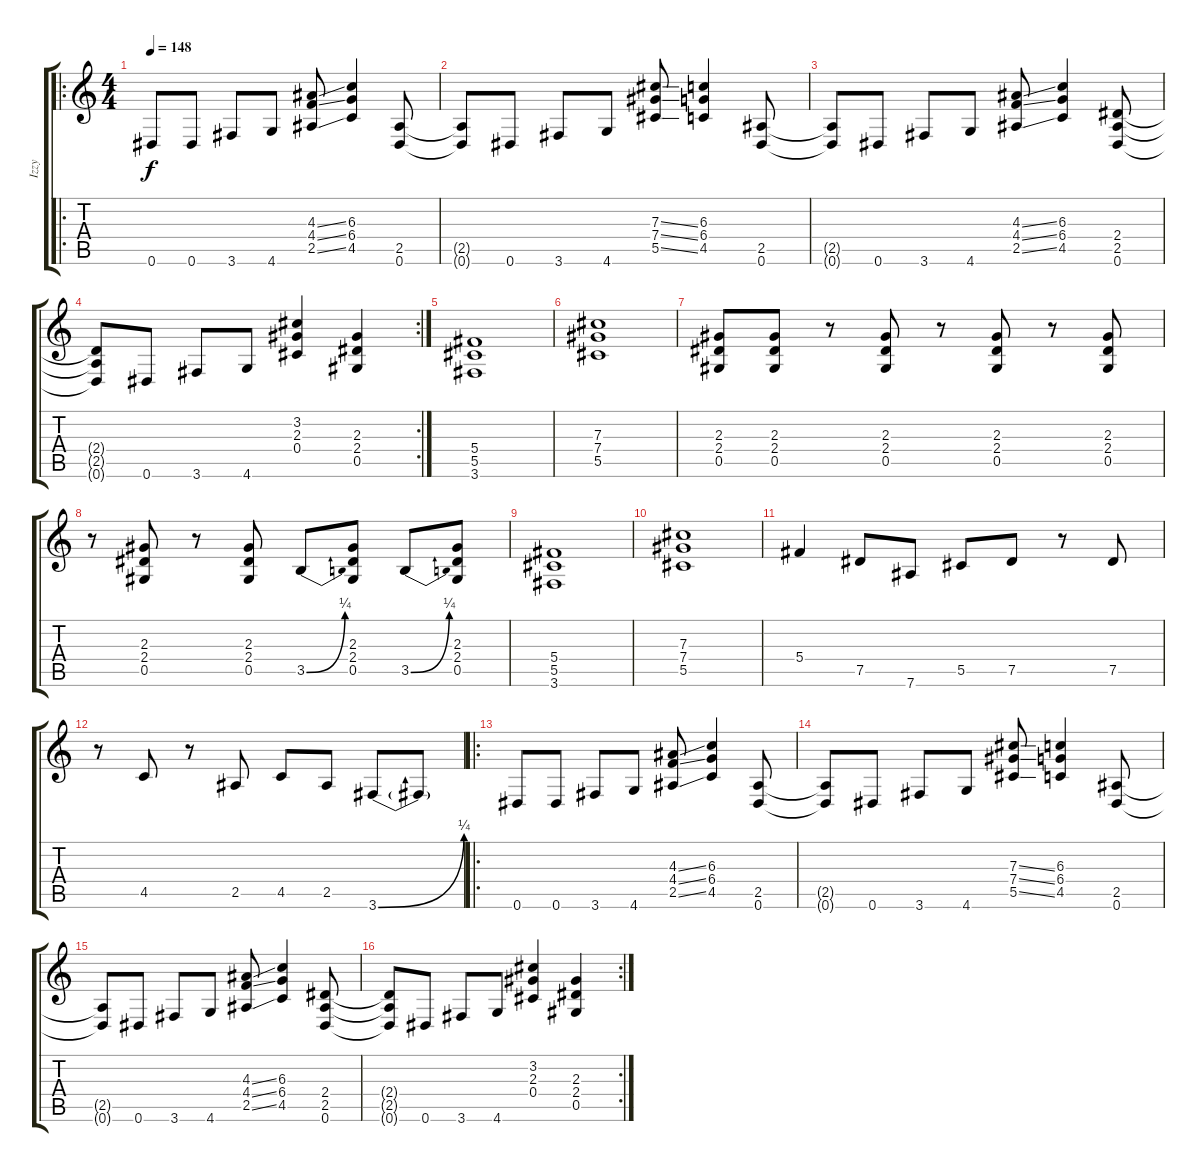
\track ("Izzy" "Izzy") {instrument distortionguitar}
\staff {score tabs}
\tuning (Eb4 Bb3 Gb3 Db3 Ab2 Eb2) {hide}
\ro
\ts (4 4)
\tempo 148
\clef g2
\ks c
0.6.8{dy f instrument distortionguitar} 0.6.8 3.6.8 4.6.8 (4.3{ss} 4.4{ss} 2.5{ss}).8 (6.3 6.4 4.5).4 (2.5 0.6).8 |
(2.5{t} 0.6{t}).8 0.6.8 3.6.8 4.6.8 (7.3{ss} 7.4{ss} 5.5{ss}).8 (6.3 6.4 4.5).4 (2.5 0.6).8 |
(2.5{t} 0.6{t}).8 0.6.8 3.6.8 4.6.8 (4.3{ss} 4.4{ss} 2.5{ss}).8 (6.3 6.4 4.5).4 (2.4 2.5 0.6).8 |
\rc 2
(2.4{t} 2.5{t} 0.6{t}).8 0.6.8 3.6.8 4.6.8 (3.2 2.3 0.4).4 (2.3 2.4 0.5).4 |
(5.4 5.5 3.6).1 |
(7.3 7.4 5.5).1 |
(2.3 2.4 0.5).8 (2.3 2.4 0.5).8 r.8 (2.3 2.4 0.5).8 r.8 (2.3 2.4 0.5).8 r.8 (2.3 2.4 0.5).8 |
r.8 (2.3 2.4 0.5).8 r.8 (2.3 2.4 0.5).8 3.5{be (bend 0 0 60 1)}.8 (2.3 2.4 0.5).8 3.5{be (bend 0 0 60 1)}.8 (2.3 2.4 0.5).8 |
(5.4 5.5 3.6).1 |
(7.3 7.4 5.5).1 |
5.4.4 7.5.8 7.6.8 5.5.8 7.5.8 r.8 7.5.8 |
r.8 4.5.8 r.8 2.5.8 4.5.8 2.5.8 3.6{be (bend 0 0 60 1)}.8 3.6{t}.8 |
\ro
0.6.8 0.6.8 3.6.8 4.6.8 (4.3{ss} 4.4{ss} 2.5{ss}).8 (6.3 6.4 4.5).4 (2.5 0.6).8 |
(2.5{t} 0.6{t}).8 0.6.8 3.6.8 4.6.8 (7.3{ss} 7.4{ss} 5.5{ss}).8 (6.3 6.4 4.5).4 (2.5 0.6).8 |
(2.5{t} 0.6{t}).8 0.6.8 3.6.8 4.6.8 (4.3{ss} 4.4{ss} 2.5{ss}).8 (6.3 6.4 4.5).4 (2.4 2.5 0.6).8 |
\rc 2
(2.4{t} 2.5{t} 0.6{t}).8 0.6.8 3.6.8 4.6.8 (3.2 2.3 0.4).4 (2.3 2.4 0.5).4
